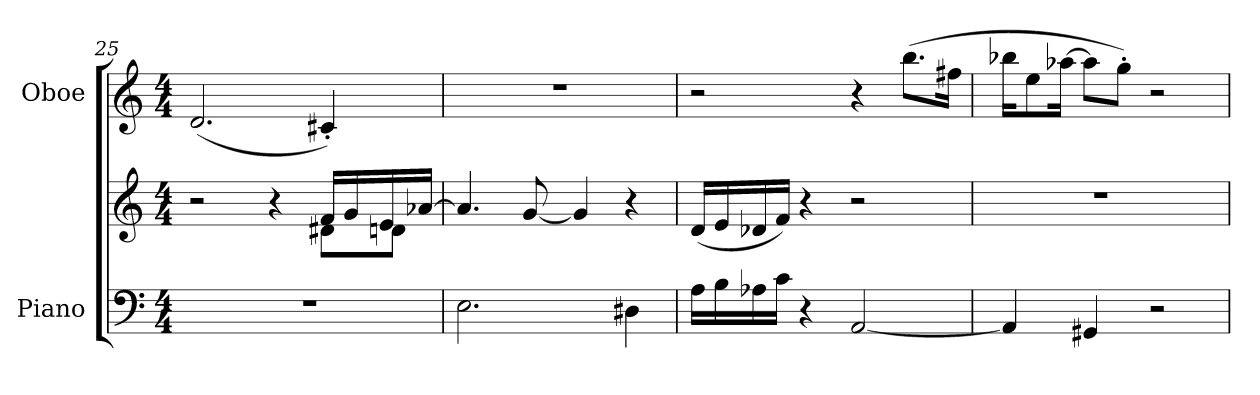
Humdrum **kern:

**kern	**kern	**kern
*part2	*part2	*part1
*staff3	*staff2	*staff1
*I"Piano	*	*I"Oboe
*I'Pno.	*	*I'Ob
*clefF4	*clefG2	*clefG2
*k[]	*k[]	*k[]
*M4/4	*M4/4	*M4/4
=25	=25	=25
*	*^	*
1r	2r	2.ryy	(<2.d/
.	4r	.	.
.	16f/LL	8d#X\L	4c#X'/)
.	16g/	.	.
.	16e/	8dn\J	.
.	[16a-X/JJ	.	.
*	*v	*v	*
=26	=26	=26
2.E\	4.a-/]	1r
.	[8g/	.
.	4g/]	.
4D#X\	4r	.
=27	=27	=27
16A\LL	(<16d/LL	2r
16B\	16e/	.
16A-X\	16d-X/	.
16c\JJ	16f/JJ)	.
4r	4r	.
[2AA/	2r	4r
.	.	(>8.bb\L
.	.	16ff#X\Jk
!!LO:LB:g=z
=28	=28	=28
4AA/]	1r	16bb-X\KL
.	.	8ee\
.	.	[16aa-X\Jk
4GG#X/	.	8aa-\L]
.	.	8gg'\J)
2r	.	2r
=	=	=
*-	*-	*-
